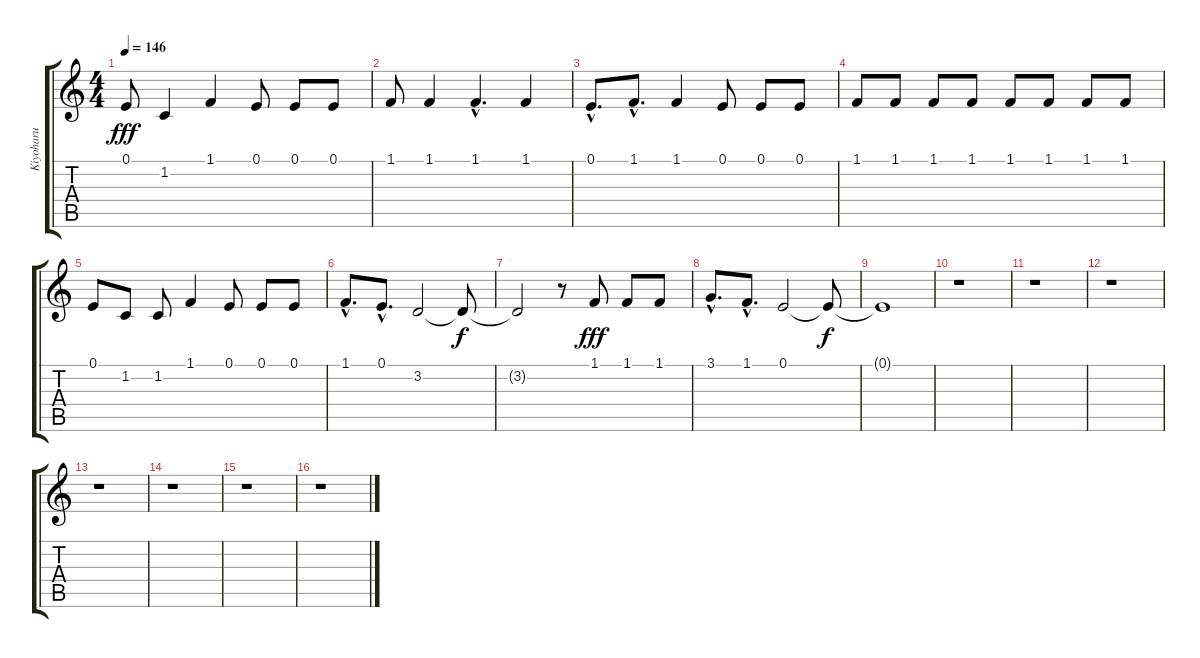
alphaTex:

\track ("Kiyoharu" "Kiyoharu") {instrument englishhorn}
\staff {score tabs}
\tuning (E4 B3 G3 D3 A2 E2) {hide}
\ts (4 4)
\tempo 146
\clef g2
\ks c
0.1.8{dy fff} 1.2.4 1.1.4 0.1.8 0.1.8 0.1.8 |
1.1.8 1.1.4 1.1{hac}.4{d} 1.1.4 |
0.1{hac}.8{d} 1.1{hac}.8{d} 1.1.4 0.1.8 0.1.8 0.1.8 |
1.1.8 1.1.8 1.1.8 1.1.8 1.1.8 1.1.8 1.1.8 1.1.8 |
0.1.8 1.2.8 1.2.8 1.1.4 0.1.8 0.1.8 0.1.8 |
1.1{hac}.8{d} 0.1{hac}.8{d} 3.2.2 3.2{t}.8{dy f} |
3.2{t}.2 r.8 1.1.8{dy fff} 1.1.8 1.1.8 |
3.1{hac}.8{d} 1.1{hac}.8{d} 0.1.2 0.1{t}.8{dy f} |
0.1{t}.1 |
r.1 |
r.1 |
r.1 |
r.1 |
r.1 |
r.1 |
r.1
